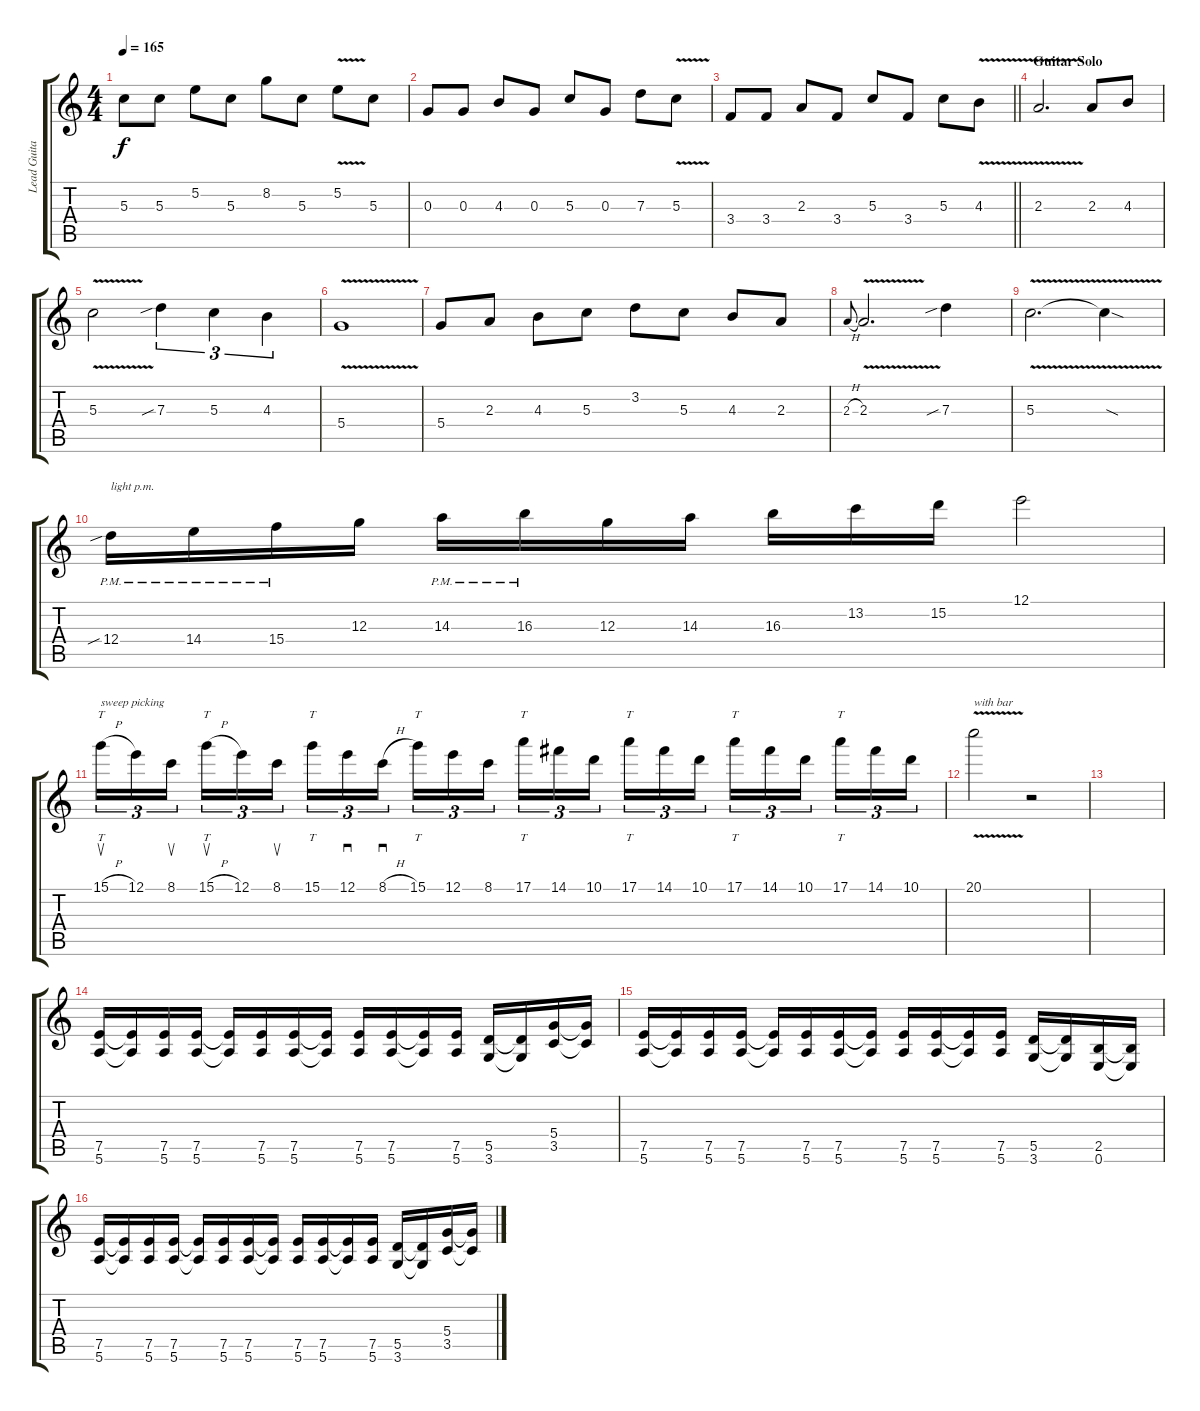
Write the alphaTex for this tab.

\track ("Lead Guitar (Mika)" "Lead Guita") {instrument distortionguitar}
\staff {score tabs}
\tuning (E4 B3 G3 D3 A2 E2) {hide}
\ts (4 4)
\tempo 165
\clef g2
\ks c
5.3.8{dy f} 5.3.8 5.2.8 5.3.8 8.2.8 5.3.8 5.2{v}.8 5.3.8 |
0.3.8 0.3.8 4.3.8 0.3.8 5.3.8 0.3.8 7.3.8 5.3{v}.8 |
\barLineRight lightlight
3.4.8 3.4.8 2.3.8 3.4.8 5.3.8 3.4.8 5.3.8 4.3{v}.8 |
\section ("" "Guitar Solo")
2.3{v}.2{d volume 16} 2.3.8 4.3.8 |
5.3{v}.2 7.3{sib}.4{tu (3 2)} 5.3.4{tu (3 2)} 4.3.4{tu (3 2)} |
5.4{v}.1 |
5.4.8 2.3.8 4.3.8 5.3.8 3.2.8 5.3.8 4.3.8 2.3.8 |
2.3{h}.8{gr onbeat} 2.3{v}.2{d} 7.3{sib}.4 |
5.3{v}.2{d} 5.3{sod t}.4 |
12.4{sib pm}.16{txt "light p.m."} 14.4{pm}.16 15.4{pm}.16 12.3.16 14.3{pm}.16 16.3{pm}.16 12.3.16 14.3.16 16.3.16 13.2.16 15.2.16 12.1.2 |
15.1{h}.16{tt su tu (3 2) txt "sweep picking"} 12.1.16{tu (3 2)} 8.1.16{su tu (3 2) beam splitsecondary} 15.1{h}.16{tt su tu (3 2)} 12.1.16{tu (3 2)} 8.1.16{su tu (3 2)} 15.1.16{tt tu (3 2)} 12.1.16{sd tu (3 2)} 8.1{h}.16{sd tu (3 2) beam splitsecondary} 15.1.16{tt tu (3 2)} 12.1.16{tu (3 2)} 8.1.16{tu (3 2)} 17.1.16{tt tu (3 2)} 14.1.16{tu (3 2)} 10.1.16{tu (3 2) beam splitsecondary} 17.1.16{tt tu (3 2)} 14.1.16{tu (3 2)} 10.1.16{tu (3 2)} 17.1.16{tt tu (3 2)} 14.1.16{tu (3 2)} 10.1.16{tu (3 2) beam splitsecondary} 17.1.16{tt tu (3 2)} 14.1.16{tu (3 2)} 10.1.16{tu (3 2)} |
20.1{v}.2{txt "with bar"} r.2 |
|
(7.5 5.6).16{volume 14} (7.5{t} 5.6{t}).16 (7.5 5.6).16 (7.5 5.6).16 (7.5{t} 5.6{t}).16 (7.5 5.6).16 (7.5 5.6).16 (7.5{t} 5.6{t}).16 (7.5 5.6).16 (7.5 5.6).16 (7.5{t} 5.6{t}).16 (7.5 5.6).16 (5.5 3.6).16 (5.5{t} 3.6{t}).16 (5.4 3.5).16 (5.4{t} 3.5{t}).16 |
(7.5 5.6).16 (7.5{t} 5.6{t}).16 (7.5 5.6).16 (7.5 5.6).16 (7.5{t} 5.6{t}).16 (7.5 5.6).16 (7.5 5.6).16 (7.5{t} 5.6{t}).16 (7.5 5.6).16 (7.5 5.6).16 (7.5{t} 5.6{t}).16 (7.5 5.6).16 (5.5 3.6).16 (5.5{t} 3.6{t}).16 (2.5 0.6).16 (2.5{t} 0.6{t}).16 |
(7.5 5.6).16{volume 14} (7.5{t} 5.6{t}).16 (7.5 5.6).16 (7.5 5.6).16 (7.5{t} 5.6{t}).16 (7.5 5.6).16 (7.5 5.6).16 (7.5{t} 5.6{t}).16 (7.5 5.6).16 (7.5 5.6).16 (7.5{t} 5.6{t}).16 (7.5 5.6).16 (5.5 3.6).16 (5.5{t} 3.6{t}).16 (5.4 3.5).16 (5.4{t} 3.5{t}).16
